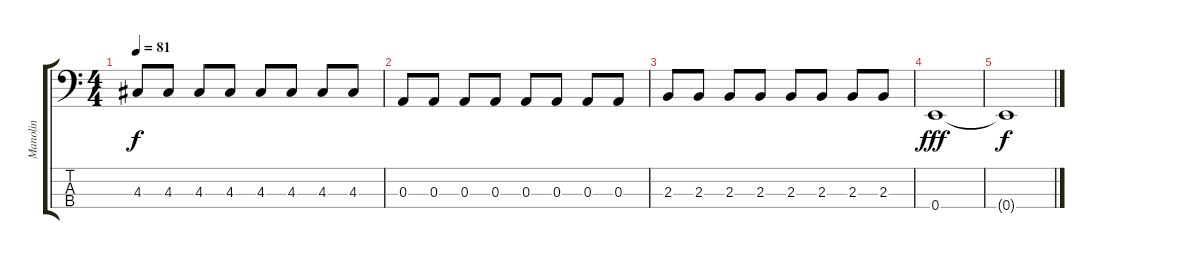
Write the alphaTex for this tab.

\track ("Manolin" "Manolin") {instrument electricbassfinger}
\staff {score tabs}
\tuning (G2 D2 A1 E1) {hide}
\ts (4 4)
\tempo 81
\clef f4
\ks c
4.3.8{dy f} 4.3.8 4.3.8 4.3.8 4.3.8 4.3.8 4.3.8 4.3.8 |
0.3.8 0.3.8 0.3.8 0.3.8 0.3.8 0.3.8 0.3.8 0.3.8 |
2.3.8 2.3.8 2.3.8 2.3.8 2.3.8 2.3.8 2.3.8 2.3.8 |
0.4.1{dy fff} |
0.4{t}.1{dy f}
